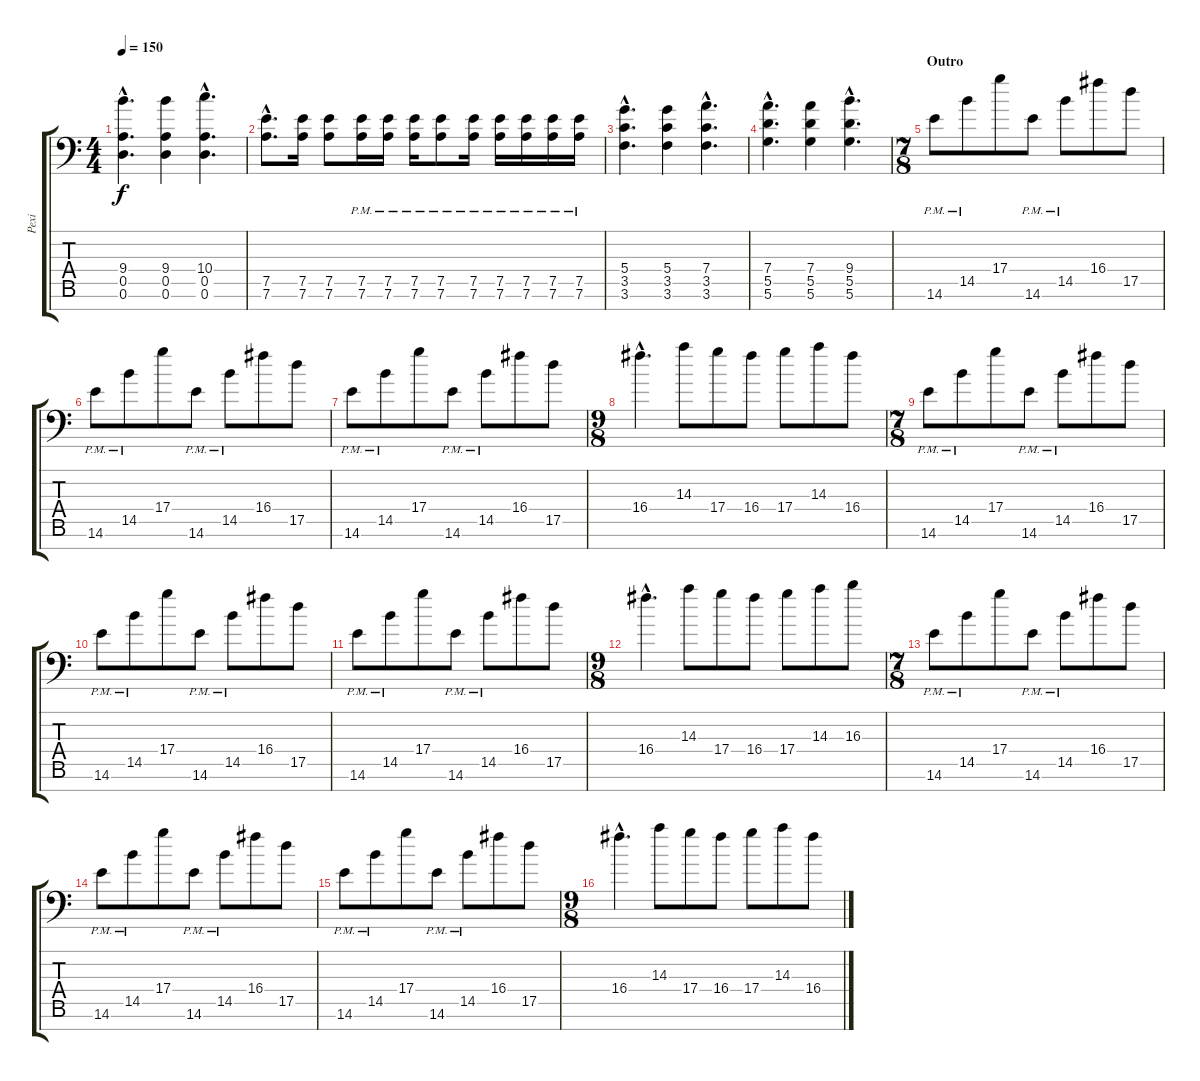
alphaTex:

\track ("Pexi" "Pexi") {instrument distortionguitar}
\staff {score tabs}
\tuning (E4 B3 G3 D3 A2 D2 A1) {hide}
\ts (4 4)
\tempo 150
\clef f4
\ks c
(9.4{hac} 0.5{hac} 0.6{hac}).4{d dy f} (9.4 0.5 0.6).4 (10.4{hac} 0.5{hac} 0.6{hac}).4{d} |
(7.5{hac} 7.6{hac}).8{d} (7.5 7.6).16 (7.5 7.6).8 (7.5{pm} 7.6{pm}).16 (7.5{pm} 7.6{pm}).16 (7.5{pm} 7.6{pm}).16 (7.5{pm} 7.6{pm}).8 (7.5{pm} 7.6{pm}).16 (7.5{pm} 7.6{pm}).16 (7.5{pm} 7.6{pm}).16 (7.5{pm} 7.6{pm}).16 (7.5{pm} 7.6{pm}).16 |
(5.4{hac} 3.5{hac} 3.6{hac}).4{d} (5.4 3.5 3.6).4 (7.4{hac} 3.5{hac} 3.6{hac}).4{d} |
(7.4{hac} 5.5{hac} 5.6{hac}).4{d} (7.4 5.5 5.6).4 (9.4{hac} 5.5{hac} 5.6{hac}).4{d} |
\ts (7 8)
\section ("" "Outro")
14.6{pm}.8 14.5{pm}.8 17.4.8 14.6{pm}.8 14.5{pm}.8 16.4.8 17.5.8 |
14.6{pm}.8 14.5{pm}.8 17.4.8 14.6{pm}.8 14.5{pm}.8 16.4.8 17.5.8 |
14.6{pm}.8 14.5{pm}.8 17.4.8 14.6{pm}.8 14.5{pm}.8 16.4.8 17.5.8 |
\ts (9 8)
16.4{hac}.4{d} 14.3.8 17.4.8 16.4.8 17.4.8 14.3.8 16.4.8 |
\ts (7 8)
14.6{pm}.8 14.5{pm}.8 17.4.8 14.6{pm}.8 14.5{pm}.8 16.4.8 17.5.8 |
14.6{pm}.8 14.5{pm}.8 17.4.8 14.6{pm}.8 14.5{pm}.8 16.4.8 17.5.8 |
14.6{pm}.8 14.5{pm}.8 17.4.8 14.6{pm}.8 14.5{pm}.8 16.4.8 17.5.8 |
\ts (9 8)
16.4{hac}.4{d} 14.3.8 17.4.8 16.4.8 17.4.8 14.3.8 16.3.8 |
\ts (7 8)
14.6{pm}.8 14.5{pm}.8 17.4.8 14.6{pm}.8 14.5{pm}.8 16.4.8 17.5.8 |
14.6{pm}.8 14.5{pm}.8 17.4.8 14.6{pm}.8 14.5{pm}.8 16.4.8 17.5.8 |
14.6{pm}.8 14.5{pm}.8 17.4.8 14.6{pm}.8 14.5{pm}.8 16.4.8 17.5.8 |
\ts (9 8)
16.4{hac}.4{d} 14.3.8 17.4.8 16.4.8 17.4.8 14.3.8 16.4.8
